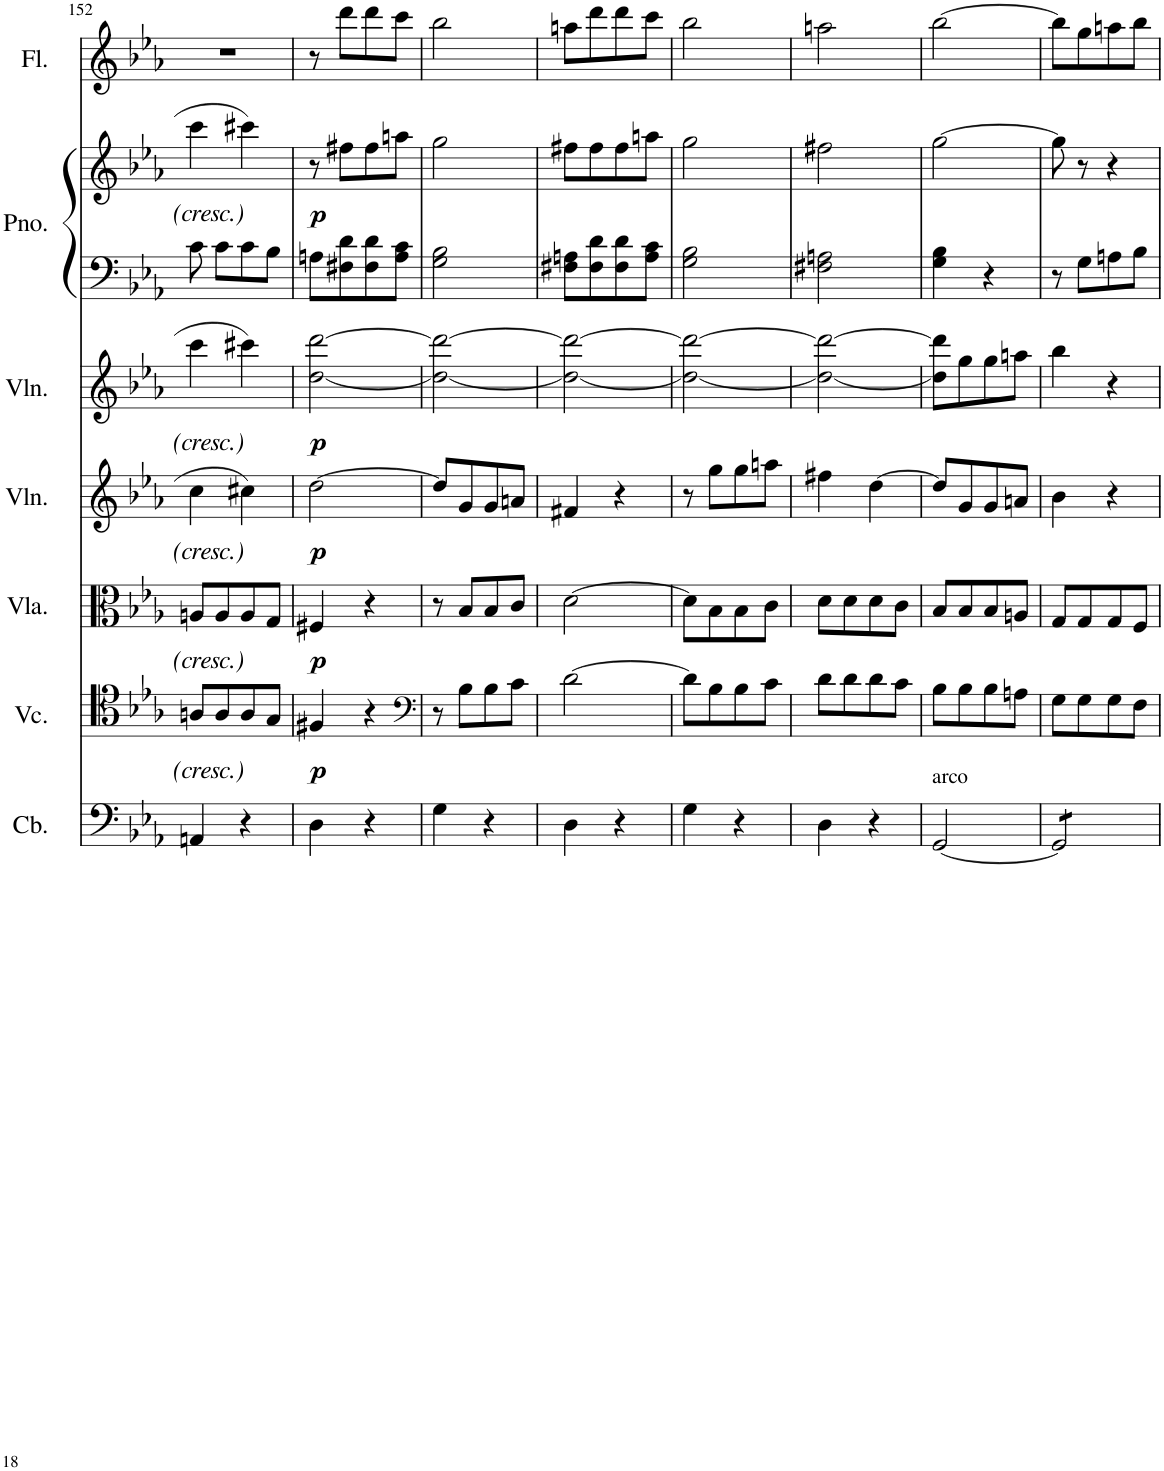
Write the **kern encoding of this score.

**kern	**kern	**dynam	**kern	**dynam	**kern	**dynam	**kern	**dynam	**kern	**kern	**dynam	**kern
*part7	*part6	*part6	*part5	*part5	*part4	*part4	*part3	*part3	*part2	*part2	*part2	*part1
*staff8	*staff7	*staff7	*staff6	*staff6	*staff5	*staff5	*staff4	*staff4	*staff3	*staff2	*staff2/3	*staff1
*I"Contrabass	*I"Violoncello	*	*I"Viola	*	*I"Violin	*	*I"Violin	*	*I"Piano	*	*	*I"Flute
*I'Cb.	*I'Vc.	*	*I'Vla.	*	*I'Vln.	*	*I'Vln.	*	*I'Pno.	*	*	*I'Fl.
!!LO:PB:g=z
*clefF4	*clefC4	*	*clefC3	*	*clefG2	*	*clefG2	*	*clefF4	*clefG2	*	*clefG2
*Trd7c12	*	*	*	*	*	*	*	*	*	*	*	*
*k[b-e-a-]	*k[b-e-a-]	*	*k[b-e-a-]	*	*k[b-e-a-]	*	*k[b-e-a-]	*	*k[b-e-a-]	*k[b-e-a-]	*	*k[b-e-a-]
*M2/4	*M2/4	*	*M2/4	*	*M2/4	*	*M2/4	*	*M2/4	*M2/4	*	*M2/4
=152	=152	=152	=152	=152	=152	=152	=152	=152	=152	=152	=152	=152
4AAn/	8An/L	.	8An/L	.	4cc\	.	4ccc\	.	8c\	4ccc\	.	2r
.	8A/	.	8A/	.	.	.	.	.	8c\L	.	.	.
4r	8A/	.	8A/	.	4cc#X\	.	4ccc#X\	.	8c\	4ccc#X\	.	.
.	8G/J	.	8G/J	.	.	.	.	.	8B-\J	.	.	.
=153	=153	=153	=153	=153	=153	=153	=153	=153	=153	=153	=153	=153
!	!	!LO:DY:b	!	!LO:DY:b	!	!LO:DY:b	!	!LO:DY:b	!	!	!LO:DY:b	!
4D\	4F#X/	p	4F#X/	p	[2dd\	p	[2dd\ [2ddd\	p	8An\L	8r	p	8r
.	.	.	.	.	.	.	.	.	8F#X\ 8d\	8ff#X\L	.	8ddd\L
4r	4r	.	4r	.	.	.	.	.	8F#\ 8d\	8ff#\	.	8ddd\
.	.	.	.	.	.	.	.	.	8A\ 8c\J	8aan\J	.	8ccc\J
=154	=154	=154	=154	=154	=154	=154	=154	=154	=154	=154	=154	=154
*	*clefF4	*	*	*	*	*	*	*	*	*	*	*
4G\	8r	.	8r	.	8dd/L]	.	2dd\_ 2ddd\_	.	2G\ 2B-\	2gg\	.	2bb-\
.	8B-\L	.	8B-/L	.	8g/	.	.	.	.	.	.	.
4r	8B-\	.	8B-/	.	8g/	.	.	.	.	.	.	.
.	8c\J	.	8c/J	.	8an/J	.	.	.	.	.	.	.
=155	=155	=155	=155	=155	=155	=155	=155	=155	=155	=155	=155	=155
4D\	[2d\	.	[2d\	.	4f#X/	.	2dd\_ 2ddd\_	.	8F#X\ 8An\L	8ff#X\L	.	8aan\L
.	.	.	.	.	.	.	.	.	8F#\ 8d\	8ff#\	.	8ddd\
4r	.	.	.	.	4r	.	.	.	8F#\ 8d\	8ff#\	.	8ddd\
.	.	.	.	.	.	.	.	.	8A\ 8c\J	8aan\J	.	8ccc\J
=156	=156	=156	=156	=156	=156	=156	=156	=156	=156	=156	=156	=156
4G\	8d\L]	.	8d\L]	.	8r	.	2dd\_ 2ddd\_	.	2G\ 2B-\	2gg\	.	2bb-\
.	8B-\	.	8B-\	.	8gg\L	.	.	.	.	.	.	.
4r	8B-\	.	8B-\	.	8gg\	.	.	.	.	.	.	.
.	8c\J	.	8c\J	.	8aan\J	.	.	.	.	.	.	.
=157	=157	=157	=157	=157	=157	=157	=157	=157	=157	=157	=157	=157
4D\	8d\L	.	8d\L	.	4ff#X\	.	2dd\_ 2ddd\_	.	2F#X\ 2An\	2ff#X\	.	2aan\
.	8d\	.	8d\	.	.	.	.	.	.	.	.	.
4r	8d\	.	8d\	.	[4dd\	.	.	.	.	.	.	.
.	8c\J	.	8c\J	.	.	.	.	.	.	.	.	.
=158	=158	=158	=158	=158	=158	=158	=158	=158	=158	=158	=158	=158
!LO:TX:a:t=arco	!	!	!	!	!	!	!	!	!	!	!	!
[2GG/	8B-\L	.	8B-/L	.	8dd/L]	.	8dd\] 8ddd\]L	.	4G\ 4B-\	[2gg\	.	[2bb-\
.	8B-\	.	8B-/	.	8g/	.	8gg\	.	.	.	.	.
.	8B-\	.	8B-/	.	8g/	.	8gg\	.	4r	.	.	.
.	8An\J	.	8An/J	.	8an/J	.	8aan\J	.	.	.	.	.
=159	=159	=159	=159	=159	=159	=159	=159	=159	=159	=159	=159	=159
*tremolo	*	*	*	*	*	*	*	*	*	*	*	*
8GG/]L	8G\L	.	8G/L	.	4b-\	.	4bb-\	.	8r	8gg\]	.	8bb-\L]
8GG/	8G\	.	8G/	.	.	.	.	.	8G\L	8r	.	8gg\
8GG/	8G\	.	8G/	.	4r	.	4r	.	8An\	4r	.	8aan\
8GG/J	8F\J	.	8F/J	.	.	.	.	.	8B-\J	.	.	8bb-\J
*Xtremolo	*	*	*	*	*	*	*	*	*	*	*	*
=	=	=	=	=	=	=	=	=	=	=	=	=
*-	*-	*-	*-	*-	*-	*-	*-	*-	*-	*-	*-	*-
